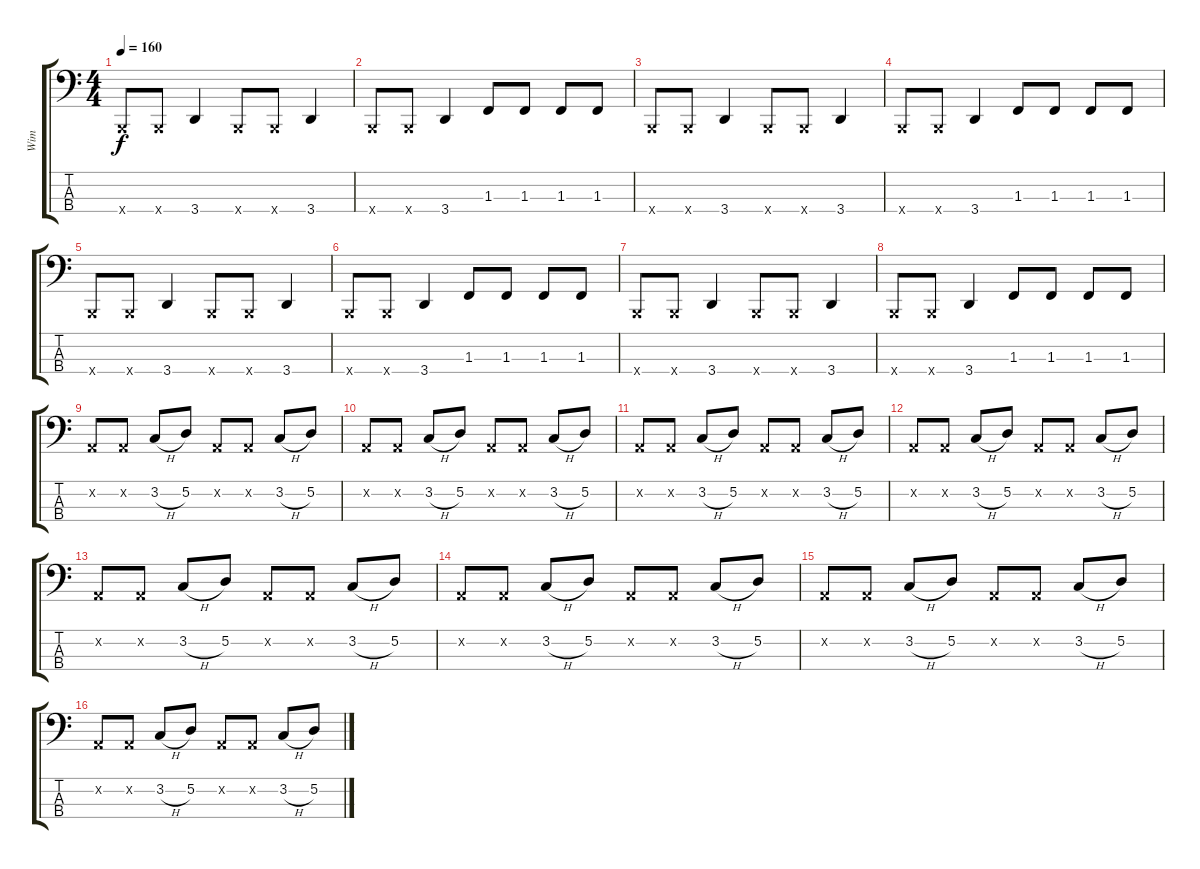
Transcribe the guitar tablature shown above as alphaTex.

\track ("Wim" "Wim") {instrument electricbasspick}
\staff {score tabs}
\tuning (D2 A1 E1 B0) {hide}
\ts (4 4)
\tempo 160
\clef f4
\ks c
0.4{x}.8{dy f} 0.4{x}.8 3.4.4 0.4{x}.8 0.4{x}.8 3.4.4 |
0.4{x}.8 0.4{x}.8 3.4.4 1.3.8 1.3.8 1.3.8 1.3.8 |
0.4{x}.8 0.4{x}.8 3.4.4 0.4{x}.8 0.4{x}.8 3.4.4 |
0.4{x}.8 0.4{x}.8 3.4.4 1.3.8 1.3.8 1.3.8 1.3.8 |
0.4{x}.8 0.4{x}.8 3.4.4 0.4{x}.8 0.4{x}.8 3.4.4 |
0.4{x}.8 0.4{x}.8 3.4.4 1.3.8 1.3.8 1.3.8 1.3.8 |
0.4{x}.8 0.4{x}.8 3.4.4 0.4{x}.8 0.4{x}.8 3.4.4 |
0.4{x}.8 0.4{x}.8 3.4.4 1.3.8 1.3.8 1.3.8 1.3.8 |
0.2{x}.8 0.2{x}.8 3.2{h}.8 5.2.8 0.2{x}.8 0.2{x}.8 3.2{h}.8 5.2.8 |
0.2{x}.8 0.2{x}.8 3.2{h}.8 5.2.8 0.2{x}.8 0.2{x}.8 3.2{h}.8 5.2.8 |
0.2{x}.8 0.2{x}.8 3.2{h}.8 5.2.8 0.2{x}.8 0.2{x}.8 3.2{h}.8 5.2.8 |
0.2{x}.8 0.2{x}.8 3.2{h}.8 5.2.8 0.2{x}.8 0.2{x}.8 3.2{h}.8 5.2.8 |
0.2{x}.8 0.2{x}.8 3.2{h}.8 5.2.8 0.2{x}.8 0.2{x}.8 3.2{h}.8 5.2.8 |
0.2{x}.8 0.2{x}.8 3.2{h}.8 5.2.8 0.2{x}.8 0.2{x}.8 3.2{h}.8 5.2.8 |
0.2{x}.8 0.2{x}.8 3.2{h}.8 5.2.8 0.2{x}.8 0.2{x}.8 3.2{h}.8 5.2.8 |
0.2{x}.8 0.2{x}.8 3.2{h}.8 5.2.8 0.2{x}.8 0.2{x}.8 3.2{h}.8 5.2.8
